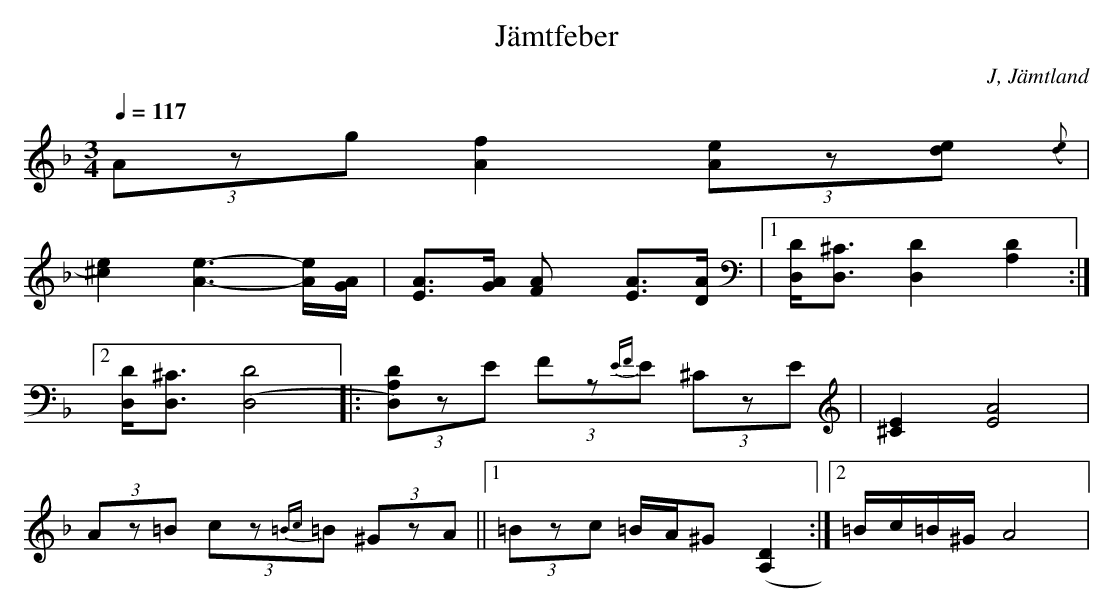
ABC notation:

X:1
T: Jämtfeber
O: J, Jämtland
M:3/4
L:1/8
Q:1/4=117
K:Dm
(3Azg [A2f2] (3[Ae]z[de] {[d(e]}|
[^c2e2)] [A3e3] -[A/e/][A/G/]| [AE]>[AG] [A2F] [AE]>[AD] |[1[D,/D/][D,3/2^C3/2] [D,2D2] [D2A,2] :|
[2 [D,/D/][D,3/2^C3/2] [(D,4D4] |: (3[D,)A,D]zE (3Fz{EF}E (3^CzE | [^C2E2] [E4A4]|
(3Az=B (3cz{=Bc}=B (3^GzA||[1 (3=Bzc =B/A/^G ([A,D]2 :| [2 =B/c/=B/^G/ A4|
